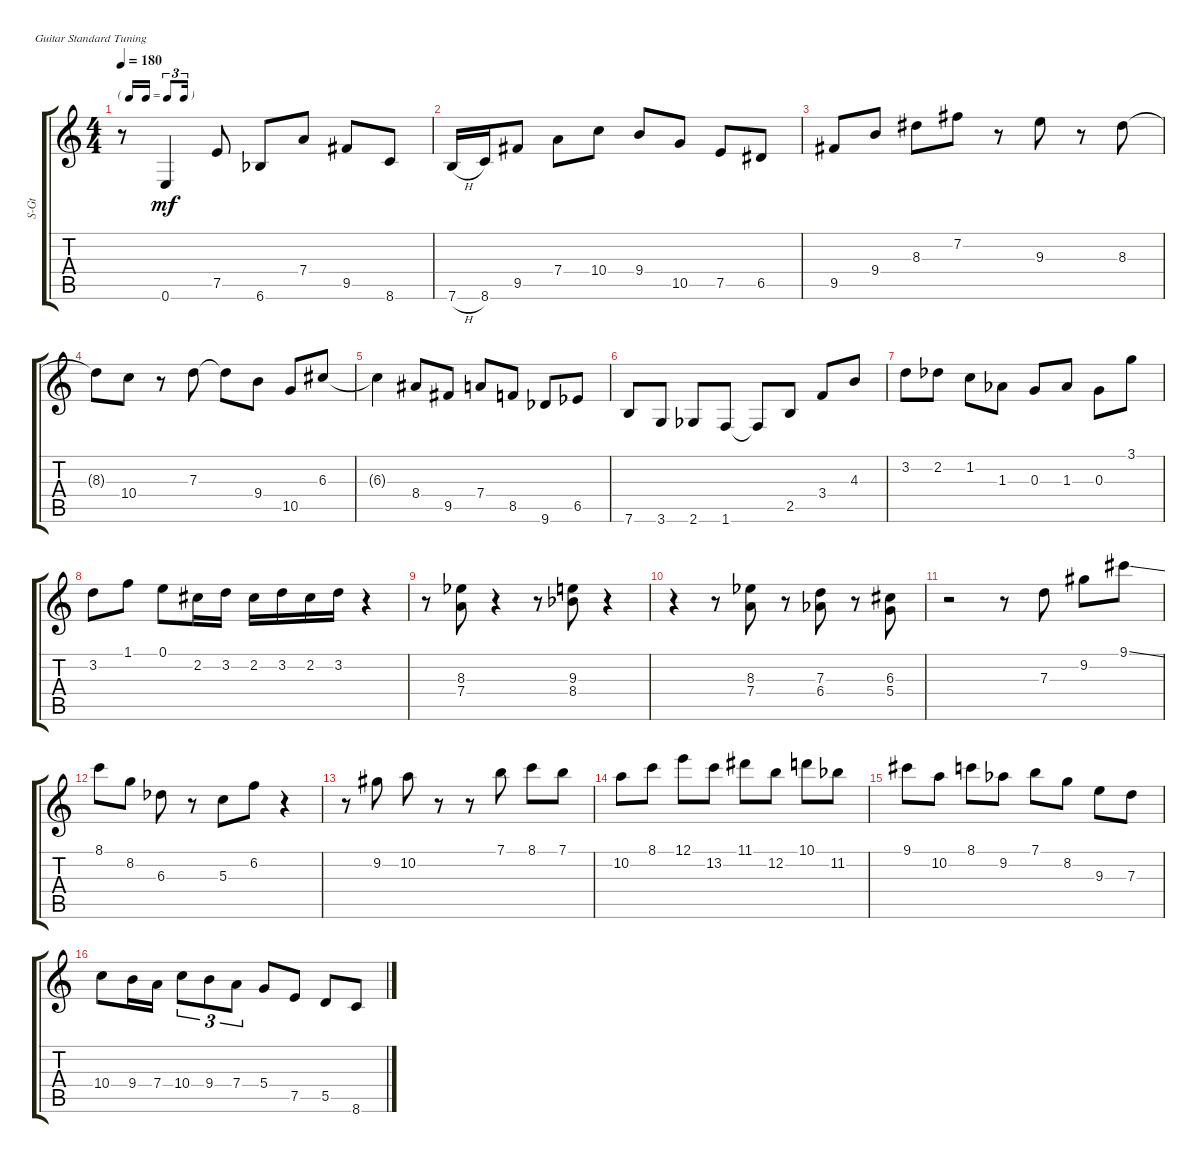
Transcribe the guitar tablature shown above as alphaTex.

\defaultSystemsLayout 4
\bracketExtendMode groupsimilarinstruments
\otherSystemsTrackNameOrientation horizontal
\track ("Steel Guitar" "S-Gt") {instrument acousticguitarsteel}
\staff {score tabs}
\tuning (E4 B3 G3 D3 A2 E2)
\ts (4 4)
\tf triplet16th
\tempo 180
\clef g2
\ks c
r.8{dy mf beam Down} 0.6.4{beam Up} 7.5.8{beam Up} 6.6{acc b}.8{beam Up} 7.4.8{beam Up} 9.5{acc #}.8{beam Up} 8.6.8{beam Up} |
7.6{h}.16{beam Up} 8.6.16{beam Up} 9.5{acc #}.8{beam Up} 7.4.8{beam Down} 10.4.8{beam Down} 9.4.8{beam Up} 10.5.8{beam Up} 7.5.8{beam Up} 6.5{acc #}.8{beam Up} |
9.5{acc #}.8{beam Up} 9.4.8{beam Up} 8.3{acc #}.8{beam Down} 7.2{acc #}.8{beam Down} r.8{beam Down} 9.3.8{beam Down} r.8{beam Down} 8.3{acc #}.8{beam Down} |
8.3{t acc #}.8{beam Down} 10.4.8{beam Down} r.8{beam Down} 7.3.8{beam Down} 7.3{t}.8{beam Down} 9.4.8{beam Down} 10.5.8{beam Up} 6.3{acc #}.8{beam Up} |
6.3{t acc #}.4{beam Down} 8.4{acc #}.8{beam Up} 9.5{acc #}.8{beam Up} 7.4.8{beam Up} 8.5.8{beam Up} 9.6{acc b}.8{beam Up} 6.5{acc b}.8{beam Up} |
7.6.8{beam Up} 3.6.8{beam Up} 2.6{acc b}.8{beam Up} 1.6.8{beam Up} 1.6{t}.8{beam Up} 2.5.8{beam Up} 3.4.8{beam Up} 4.3.8{beam Up} |
3.2.8{beam Down} 2.2{acc b}.8{beam Down} 1.2.8{beam Down} 1.3{acc b}.8{beam Down} 0.3.8{beam Up} 1.3{acc b}.8{beam Up} 0.3.8{beam Down} 3.1.8{beam Down} |
3.2.8{beam Down} 1.1.8{beam Down} 0.1.8{beam Down} 2.2{acc #}.16{beam Down} 3.2.16{beam Down} 2.2{acc #}.16{beam Down} 3.2.16{beam Down} 2.2{acc #}.16{beam Down} 3.2.16{beam Down} r.4{beam Down} |
r.8{beam Down} (7.4 8.3{acc b}).8{beam Down} r.4{beam Down} r.8{beam Down} (9.3 8.4{acc b}).8{beam Down} r.4{beam Down} |
r.4{beam Down} r.8{beam Down} (8.3{acc b} 7.4).8{beam Down} r.8{beam Down} (7.3 6.4{acc b}).8{beam Down} r.8{beam Down} (6.3{acc #} 5.4).8{beam Up} |
r.2{beam Down} r.8{beam Down} 7.3.8{beam Down} 9.2{acc #}.8{beam Down} 9.1{ss acc #}.8{beam Down} |
8.1.8{beam Down} 8.2.8{beam Down} 6.3{acc b}.8{beam Down} r.8{beam Down} 5.3.8{beam Down} 6.2.8{beam Down} r.4{beam Down} |
r.8{beam Down} 9.2{acc #}.8{beam Down} 10.2.8{beam Down} r.8{beam Down} r.8{beam Down} 7.1.8{beam Down} 8.1.8{beam Down} 7.1.8{beam Down} |
10.2.8{beam Down} 8.1.8{beam Down} 12.1.8{beam Down} 13.2.8{beam Down} 11.1{acc #}.8{beam Down} 12.2.8{beam Down} 10.1.8{beam Down} 11.2{acc b}.8{beam Down} |
9.1{acc #}.8{beam Down} 10.2.8{beam Down} 8.1.8{beam Down} 9.2{acc b}.8{beam Down} 7.1.8{beam Down} 8.2.8{beam Down} 9.3.8{beam Down} 7.3.8{beam Down} |
10.4.8{beam Down} 9.4.16{beam Down} 7.4.16{beam Down} 10.4.8{tu (3 2) beam Down} 9.4.8{tu (3 2) beam Down} 7.4.8{tu (3 2) beam Down} 5.4.8{beam Up} 7.5.8{beam Up} 5.5.8{beam Up} 8.6.8{beam Up}
